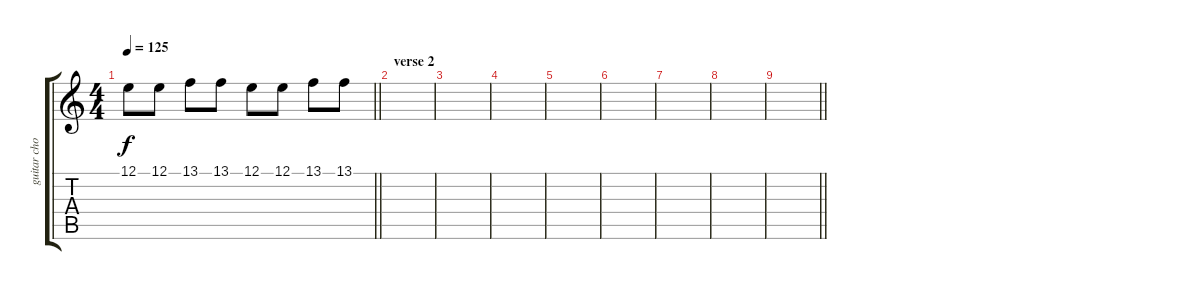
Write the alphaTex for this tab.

\track ("guitar choir" "guitar cho") {instrument pad4choir}
\staff {score tabs}
\tuning (E4 B3 G3 D3 A2 E2) {hide}
\ts (4 4)
\tempo 125
\clef g2
\barLineRight lightlight
\ks c
12.1.8{dy f} 12.1.8 13.1.8 13.1.8 12.1.8 12.1.8 13.1.8 13.1.8 |
\section ("" "verse 2")
|
|
|
|
|
|
|
\barLineRight lightlight
